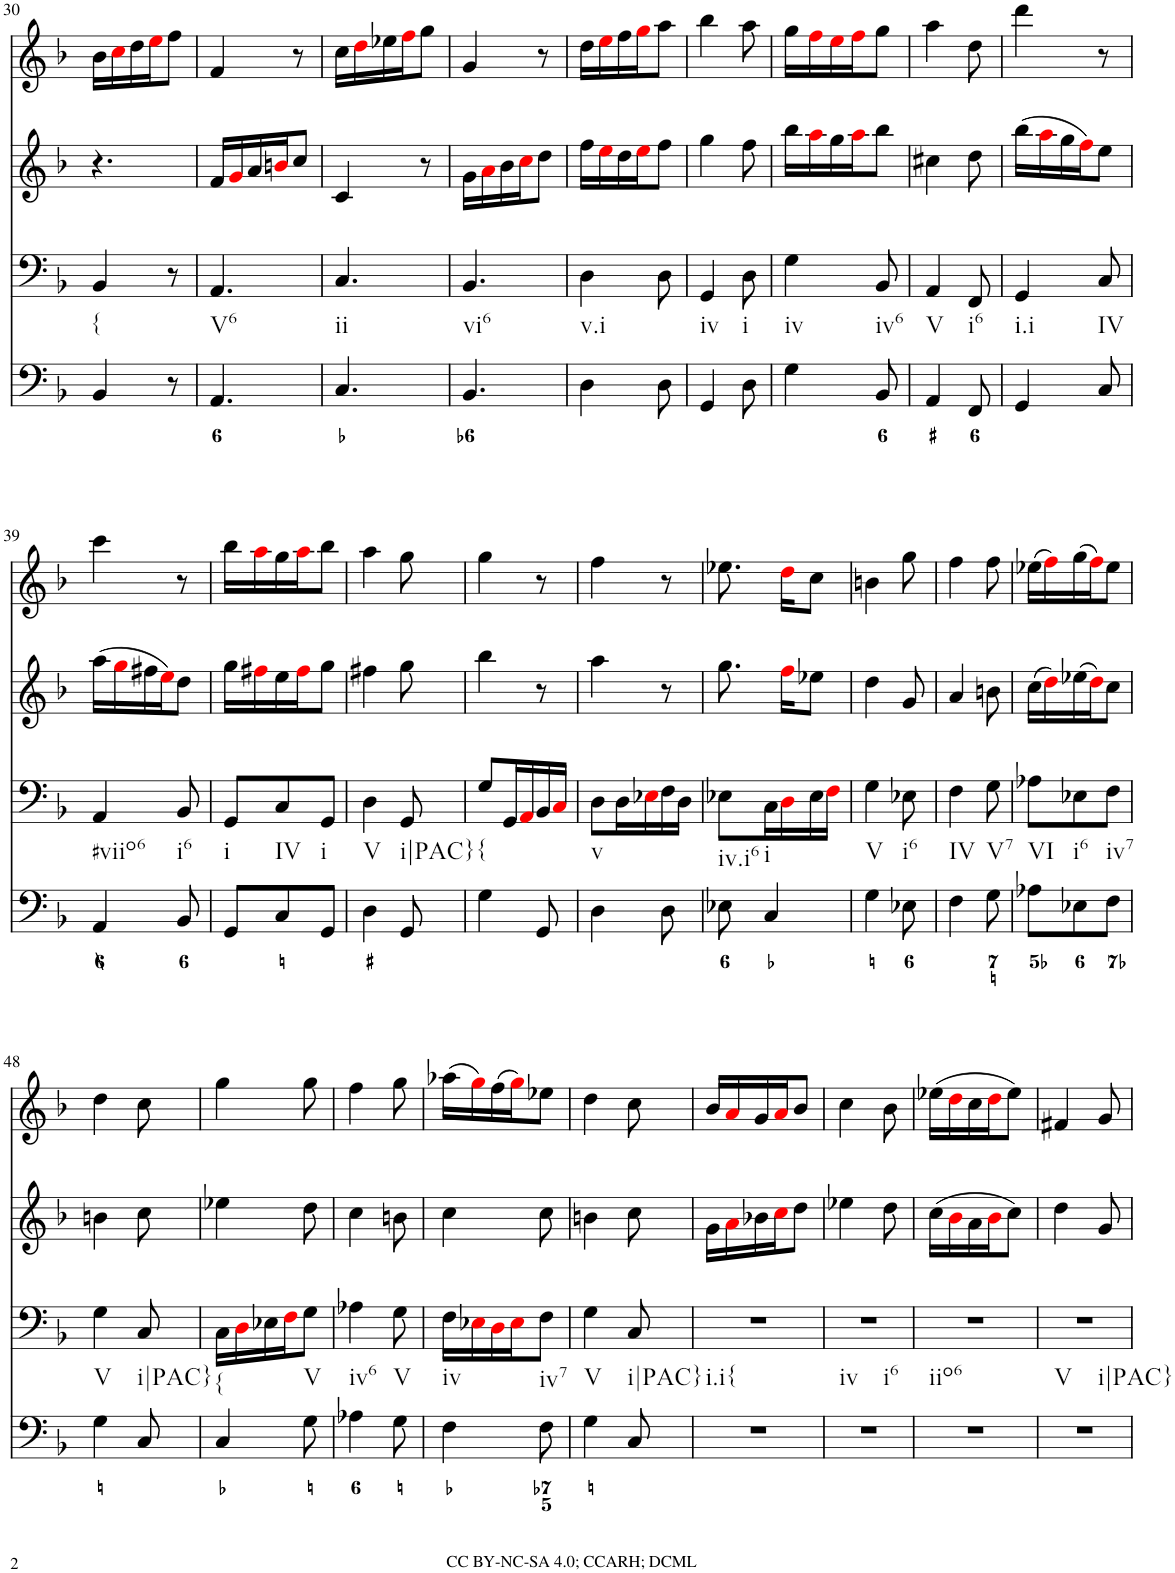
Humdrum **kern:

**kern	**kern	**kern	**kern
*part4	*part3	*part2	*part1
*staff4	*staff3	*staff2	*staff1
*I"violn	*I"violn	*I"cello	*I"organ
!!LO:PB:g=z
*clefF4	*clefF4	*clefG2	*clefG2
*k[b-]	*k[b-]	*k[b-]	*k[b-]
*d:	*d:	*d:	*d:
*M3/8	*M3/8	*M3/8	*M3/8
=30	=30	=30	=30
!	!LO:TX:b:t={	!	!
4BB-/	4BB-/	4.r	16b-\LL
.	.	.	16cci\
.	.	.	16dd\
.	.	.	16eei\J
8r	8r	.	8ff\J
=31	=31	=31	=31
!	!LO:TX:b:t=V6	!	!
4.AA/	4.AA/	16f/LL	4f/
.	.	16gi/	.
.	.	16a/	.
.	.	16bni/J	.
.	.	8cc/J	8r
=32	=32	=32	=32
!	!LO:TX:b:t=ii	!	!
4.C/	4.C/	4c/	16cc\LL
.	.	.	16ddi\
.	.	.	16ee-X\
.	.	.	16ffi\J
.	.	8r	8gg\J
=33	=33	=33	=33
!	!LO:TX:b:t=vi6	!	!
4.BB-/	4.BB-/	16g\LL	4g/
.	.	16ai\	.
.	.	16b-\	.
.	.	16cci\J	.
.	.	8dd\J	8r
=34	=34	=34	=34
!	!LO:TX:b:t=v.i	!	!
4D\	4D\	16ff\LL	16dd\LL
.	.	16eei\	16eei\
.	.	16dd\	16ff\
.	.	16eei\J	16ggi\J
8D\	8D\	8ff\J	8aa\J
=35	=35	=35	=35
!	!LO:TX:b:t=iv	!	!
4GG/	4GG/	4gg\	4bb-\
!	!LO:TX:b:t=i	!	!
8D\	8D\	8ff\	8aa\
=36	=36	=36	=36
!	!LO:TX:b:t=iv	!	!
4G\	4G\	16bb-\LL	16gg\LL
.	.	16aai\	16ffi\
.	.	16gg\	16eei\
.	.	16aai\J	16ffi\J
!	!LO:TX:b:t=iv6	!	!
8BB-/	8BB-/	8bb-\J	8gg\J
=37	=37	=37	=37
!	!LO:TX:b:t=V	!	!
4AA/	4AA/	4cc#X\	4aa\
!	!LO:TX:b:t=i6	!	!
8FF/	8FF/	8dd\	8dd\
=38	=38	=38	=38
!	!LO:TX:b:t=i.i	!	!
4GG/	4GG/	(16bb-\LL	4ddd\
.	.	16aai\	.
.	.	16gg\	.
.	.	16ffi\J)	.
!	!LO:TX:b:t=IV	!	!
8C/	8C/	8ee\J	8r
!!LO:LB:g=z
=39	=39	=39	=39
!	!LO:TX:b:t=#viio6	!	!
4AA/	4AA/	(16aa\LL	4ccc\
.	.	16ggi\	.
.	.	16ff#X\	.
.	.	16eei\J)	.
!	!LO:TX:b:t=i6	!	!
8BB-/	8BB-/	8dd\J	8r
=40	=40	=40	=40
!	!LO:TX:b:t=i	!	!
8GG/L	8GG/L	16gg\LL	16bb-\LL
.	.	16ff#Xi\	16aai\
!	!LO:TX:b:t=IV	!	!
8C/	8C/	16ee\	16gg\
.	.	16ff#i\J	16aai\J
!	!LO:TX:b:t=i	!	!
8GG/J	8GG/J	8gg\J	8bb-\J
=41	=41	=41	=41
!	!LO:TX:b:t=V	!	!
4D\	4D\	4ff#X\	4aa\
!	!LO:TX:b:t=i|PAC}	!	!
8GG/	8GG/	8gg\	8gg\
=42	=42	=42	=42
!	!LO:TX:b:t={	!	!
4G\	8G/L	4bb-\	4gg\
.	16GG/L	.	.
.	16AAi/	.	.
8GG/	16BB-/	8r	8r
.	16Ci/JJ	.	.
=43	=43	=43	=43
!	!LO:TX:b:t=v	!	!
4D\	8D\L	4aa\	4ff\
.	16D\L	.	.
.	16E-Xi\	.	.
8D\	16F\	8r	8r
.	16D\JJ	.	.
=44	=44	=44	=44
!	!LO:TX:b:t=iv.i6	!	!
8E-X\	8E-X\L	8.gg\	8.ee-X\
!	!LO:TX:b:t=i	!	!
4C/	16C\L	.	.
.	16Di\	16ffi\KL	16ddi\KL
.	16E-\	8ee-X\J	8cc\J
.	16Fi\JJ	.	.
=45	=45	=45	=45
!	!LO:TX:b:t=V	!	!
4G\	4G\	4dd\	4bn\
!	!LO:TX:b:t=i6	!	!
8E-X\	8E-X\	8g/	8gg\
=46	=46	=46	=46
!	!LO:TX:b:t=IV	!	!
4F\	4F\	4a/	4ff\
!	!LO:TX:b:t=V7	!	!
8G\	8G\	8bn\	8ff\
=47	=47	=47	=47
!	!LO:TX:b:t=VI	!	!
8A-X\L	8A-X\L	(16cc\LL	(16ee-X\LL
.	.	16ddi\)	16ffi\)
!	!LO:TX:b:t=i6	!	!
8E-X\	8E-X\	(16ee-X\	(16gg\
.	.	16ddi\J)	16ffi\J)
!	!LO:TX:b:t=iv7	!	!
8F\J	8F\J	8cc\J	8ee-\J
!!LO:LB:g=z
=48	=48	=48	=48
!	!LO:TX:b:t=V	!	!
4G\	4G\	4bn\	4dd\
!	!LO:TX:b:t=i|PAC}	!	!
8C/	8C/	8cc\	8cc\
=49	=49	=49	=49
!	!LO:TX:b:t={	!	!
4C/	16C\LL	4ee-X\	4gg\
.	16Di\	.	.
.	16E-X\	.	.
.	16Fi\J	.	.
!	!LO:TX:b:t=V	!	!
8G\	8G\J	8dd\	8gg\
=50	=50	=50	=50
!	!LO:TX:b:t=iv6	!	!
4A-X\	4A-X\	4cc\	4ff\
!	!LO:TX:b:t=V	!	!
8G\	8G\	8bn\	8gg\
=51	=51	=51	=51
!	!LO:TX:b:t=iv	!	!
4F\	16F\LL	4cc\	(16aa-X\LL
.	16E-Xi\	.	16ggi\)
.	16Di\	.	(16ff\
.	16E-i\J	.	16ggi\J)
!	!LO:TX:b:t=iv7	!	!
8F\	8F\J	8cc\	8ee-X\J
=52	=52	=52	=52
!	!LO:TX:b:t=V	!	!
4G\	4G\	4bn\	4dd\
!	!LO:TX:b:t=i|PAC}	!	!
8C/	8C/	8cc\	8cc\
=53	=53	=53	=53
!	!LO:TX:b:t=i.i{	!	!
4.r	4.r	16g\LL	16b-/LL
.	.	16ai\	16ai/
.	.	16b-X\	16g/
.	.	16cci\J	16ai/J
.	.	8dd\J	8b-/J
=54	=54	=54	=54
!	!LO:TX:b:t=iv	!	!
!	!LO:TX:b:t=i6	!	!
4.r	4.r	4ee-X\	4cc\
.	.	8dd\	8b-\
=55	=55	=55	=55
!	!LO:TX:b:t=iio6	!	!
4.r	4.r	(16cc\LL	(16ee-X\LL
.	.	16b-i\	16ddi\
.	.	16a\	16cc\
.	.	16b-i\J	16ddi\J
.	.	8cc\J)	8ee-\J)
=56	=56	=56	=56
!	!LO:TX:b:t=V	!	!
!	!LO:TX:b:t=i|PAC}	!	!
4.r	4.r	4dd\	4f#X/
.	.	8g/	8g/
=	=	=	=
*-	*-	*-	*-
